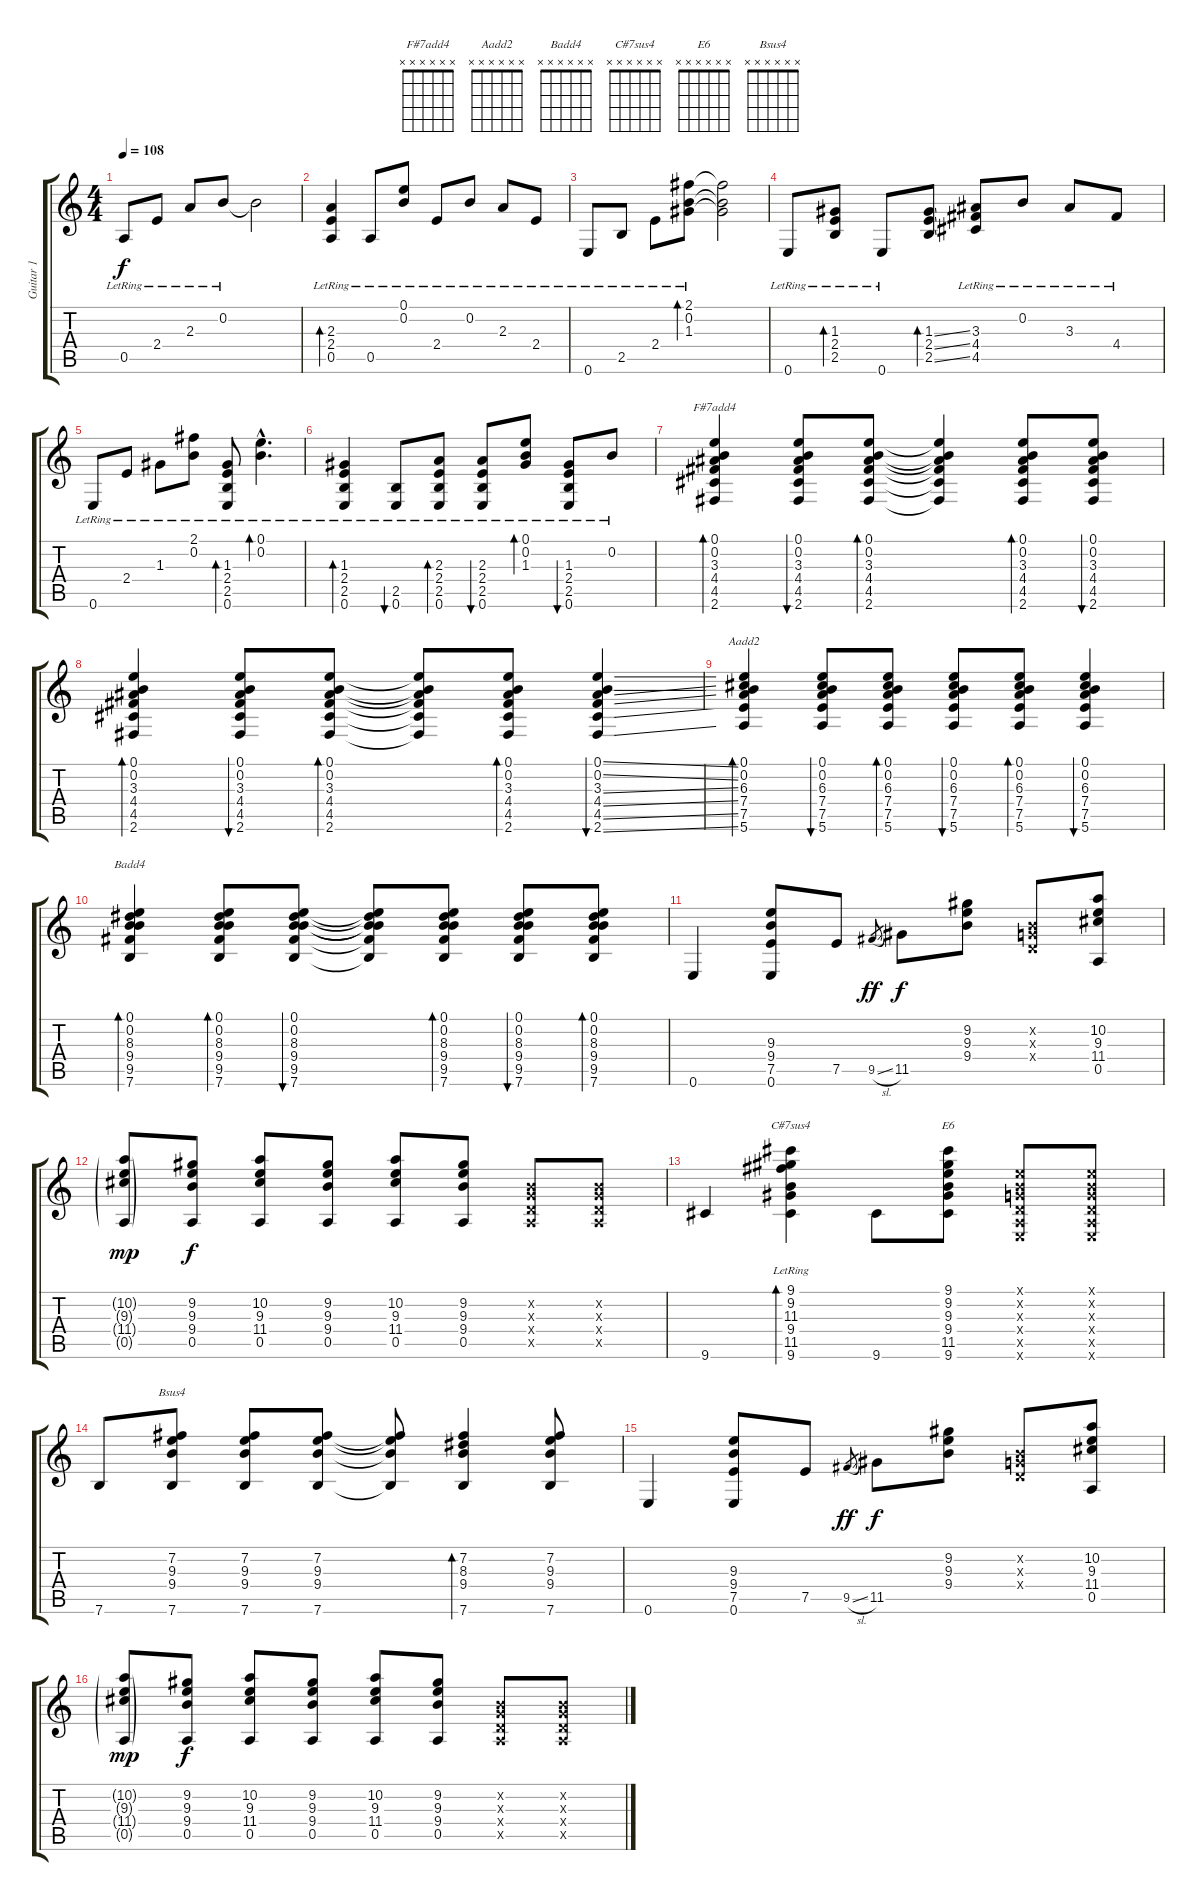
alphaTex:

\track ("Guitar 1" "Guitar 1") {instrument acousticguitarsteel}
\staff {score tabs}
\tuning (E4 B3 G3 D3 A2 E2) {hide}
\chord ("F#7add4" x x x x x x) {firstfret 0}
\chord ("Aadd2" x x x x x x) {firstfret 0}
\chord ("Badd4" x x x x x x) {firstfret 0}
\chord ("C#7sus4" x x x x x x) {firstfret 0}
\chord ("E6" x x x x x x) {firstfret 0}
\chord ("Bsus4" x x x x x x) {firstfret 0}
\ts (4 4)
\tempo 108
\clef g2
\ks c
0.5{lr}.8{dy f} 2.4{lr}.8 2.3{lr}.8 0.2{lr}.8 0.2{t}.2 |
(2.3{lr} 2.4{lr} 0.5{lr}).4{bd 240} 0.5{lr}.8 (0.1{lr} 0.2{lr}).8 2.4{lr}.8 0.2{lr}.8 2.3{lr}.8 2.4{lr}.8 |
0.6{lr}.8 2.5{lr}.8 2.4{lr}.8 (2.1{lr} 0.2{lr} 1.3{lr}).8{bd 240} (2.1{t} 0.2{t} 1.3{t}).2 |
0.6{lr}.8 (1.3{lr} 2.4{lr} 2.5{lr}).8{bd 120} 0.6{lr}.8 (1.3{ss} 2.4{ss} 2.5{ss}).8{bd 120} (3.3{lr} 4.4{lr} 4.5{lr}).8 0.2{lr}.8 3.3{lr}.8 4.4{lr}.8 |
0.6{lr}.8 2.4{lr}.8 1.3{lr}.8 (2.1{lr} 0.2{lr}).8 (1.3{lr} 2.4{lr} 2.5{lr} 0.6{lr}).8{bd 120} (0.1{hac lr} 0.2{hac lr}).4{d bd 120} |
(1.3{lr} 2.4{lr} 2.5{lr} 0.6{lr}).4{bd 240} (2.5{lr} 0.6{lr}).8{bu 240} (2.3{lr} 2.4{lr} 2.5{lr} 0.6{lr}).8{bd 120} (2.3{lr} 2.4{lr} 2.5{lr} 0.6{lr}).8{bu 120} (0.1{lr} 0.2{lr} 1.3{lr}).8{bd 120} (1.3{lr} 2.4{lr} 2.5{lr} 0.6{lr}).8{bu 120} 0.2{lr}.8 |
(0.1 0.2 3.3 4.4 4.5 2.6).4{bd 60 ch "F#7add4"} (0.1 0.2 3.3 4.4 4.5 2.6).8{bu 60} (0.1 0.2 3.3 4.4 4.5 2.6).8{bd 60} (0.1{t} 0.2{t} 3.3{t} 4.4{t} 4.5{t} 2.6{t}).4 (0.1 0.2 3.3 4.4 4.5 2.6).8{bd 60} (0.1 0.2 3.3 4.4 4.5 2.6).8{bu 60} |
(0.1 0.2 3.3 4.4 4.5 2.6).4{bd 60} (0.1 0.2 3.3 4.4 4.5 2.6).8{bu 60} (0.1 0.2 3.3 4.4 4.5 2.6).8{bd 60} (0.1{t} 0.2{t} 3.3{t} 4.4{t} 4.5{t} 2.6{t}).8 (0.1 0.2 3.3 4.4 4.5 2.6).8{bd 60} (0.1{ss} 0.2{ss} 3.3{ss} 4.4{ss} 4.5{ss} 2.6{ss}).4{bu 60} |
(0.1 0.2 6.3 7.4 7.5 5.6).4{bd 60 ch "Aadd2"} (0.1 0.2 6.3 7.4 7.5 5.6).8{bu 60} (0.1 0.2 6.3 7.4 7.5 5.6).8{bd 60} (0.1 0.2 6.3 7.4 7.5 5.6).8{bu 60} (0.1 0.2 6.3 7.4 7.5 5.6).8{bd 60} (0.1 0.2 6.3 7.4 7.5 5.6).4{bu 60} |
(0.1 0.2 8.3 9.4 9.5 7.6).4{bd 60 ch "Badd4"} (0.1 0.2 8.3 9.4 9.5 7.6).8{bd 60} (0.1 0.2 8.3 9.4 9.5 7.6).8{bu 60} (0.1{t} 0.2{t} 8.3{t} 9.4{t} 9.5{t} 7.6{t}).8 (0.1 0.2 8.3 9.4 9.5 7.6).8{bd 60} (0.1 0.2 8.3 9.4 9.5 7.6).8{bu 60} (0.1 0.2 8.3 9.4 9.5 7.6).8{bd 60} |
0.6.4 (9.3 9.4 7.5 0.6).8 7.5.8 9.5{sl}.8{gr dy ff} 11.5.8{dy f} (9.2 9.3 9.4).8 (0.2{x} 0.3{x} 0.4{x}).8 (10.2 9.3 11.4 0.5).8 |
(10.2{g} 9.3{g} 11.4{g} 0.5{g}).8{dy mp} (9.2 9.3 9.4 0.5).8{dy f} (10.2 9.3 11.4 0.5).8 (9.2 9.3 9.4 0.5).8 (10.2 9.3 11.4 0.5).8 (9.2 9.3 9.4 0.5).8 (0.2{x} 0.3{x} 0.4{x} 0.5{x}).8 (0.2{x} 0.3{x} 0.4{x} 0.5{x}).8 |
9.6.4 (9.1{lr} 9.2{lr} 11.3{lr} 9.4{lr} 11.5{lr} 9.6{lr}).4{bd 120 ch "C#7sus4"} 9.6.8 (9.1 9.2 9.3 9.4 11.5 9.6).8{ch "E6"} (0.1{x} 0.2{x} 0.3{x} 0.4{x} 0.5{x} 0.6{x}).8 (0.1{x} 0.2{x} 0.3{x} 0.4{x} 0.5{x} 0.6{x}).8 |
7.6.8 (7.2 9.3 9.4 7.6).8{ch "Bsus4"} (7.2 9.3 9.4 7.6).8 (7.2 9.3 9.4 7.6).8 (7.2{t} 9.3{t} 9.4{t} 7.6{t}).8 (7.2 8.3 9.4 7.6).4{bd 120} (7.2 9.3 9.4 7.6).8 |
0.6.4 (9.3 9.4 7.5 0.6).8 7.5.8 9.5{sl}.8{gr dy ff} 11.5.8{dy f} (9.2 9.3 9.4).8 (0.2{x} 0.3{x} 0.4{x}).8 (10.2 9.3 11.4 0.5).8 |
(10.2{g} 9.3{g} 11.4{g} 0.5{g}).8{dy mp} (9.2 9.3 9.4 0.5).8{dy f} (10.2 9.3 11.4 0.5).8 (9.2 9.3 9.4 0.5).8 (10.2 9.3 11.4 0.5).8 (9.2 9.3 9.4 0.5).8 (0.2{x} 0.3{x} 0.4{x} 0.5{x}).8 (0.2{x} 0.3{x} 0.4{x} 0.5{x}).8
